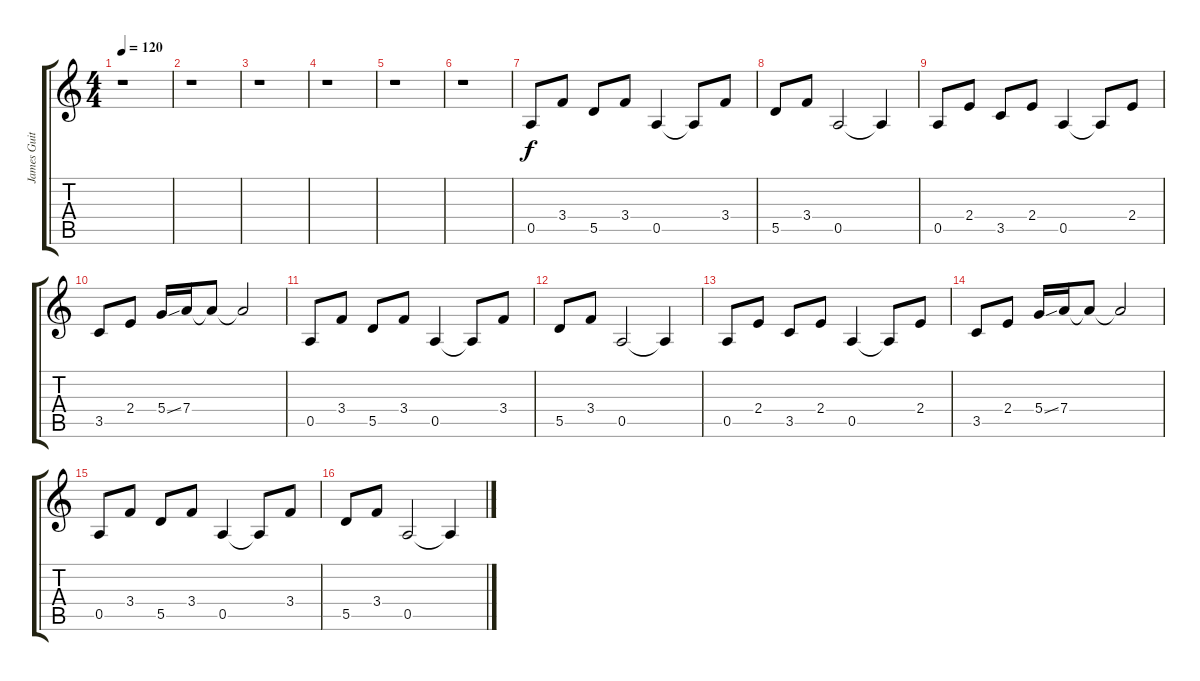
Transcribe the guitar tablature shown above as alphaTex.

\track ("James Guitar" "James Guit") {instrument distortionguitar}
\staff {score tabs}
\tuning (E4 B3 G3 D3 A2 E2) {hide}
\ts (4 4)
\tempo 120
\clef g2
\ks c
r.1{dy f} |
r.1 |
r.1 |
r.1 |
r.1 |
r.1 |
0.5.8 3.4.8 5.5.8 3.4.8 0.5.4 0.5{t}.8 3.4.8 |
5.5.8 3.4.8 0.5.2 0.5{t}.4 |
0.5.8 2.4.8 3.5.8 2.4.8 0.5.4 0.5{t}.8 2.4.8 |
3.5.8 2.4.8 5.4{ss}.16 7.4.16 7.4{t}.8 7.4{t}.2 |
0.5.8 3.4.8 5.5.8 3.4.8 0.5.4 0.5{t}.8 3.4.8 |
5.5.8 3.4.8 0.5.2 0.5{t}.4 |
0.5.8 2.4.8 3.5.8 2.4.8 0.5.4 0.5{t}.8 2.4.8 |
3.5.8 2.4.8 5.4{ss}.16 7.4.16 7.4{t}.8 7.4{t}.2 |
0.5.8 3.4.8 5.5.8 3.4.8 0.5.4 0.5{t}.8 3.4.8 |
5.5.8 3.4.8 0.5.2 0.5{t}.4
